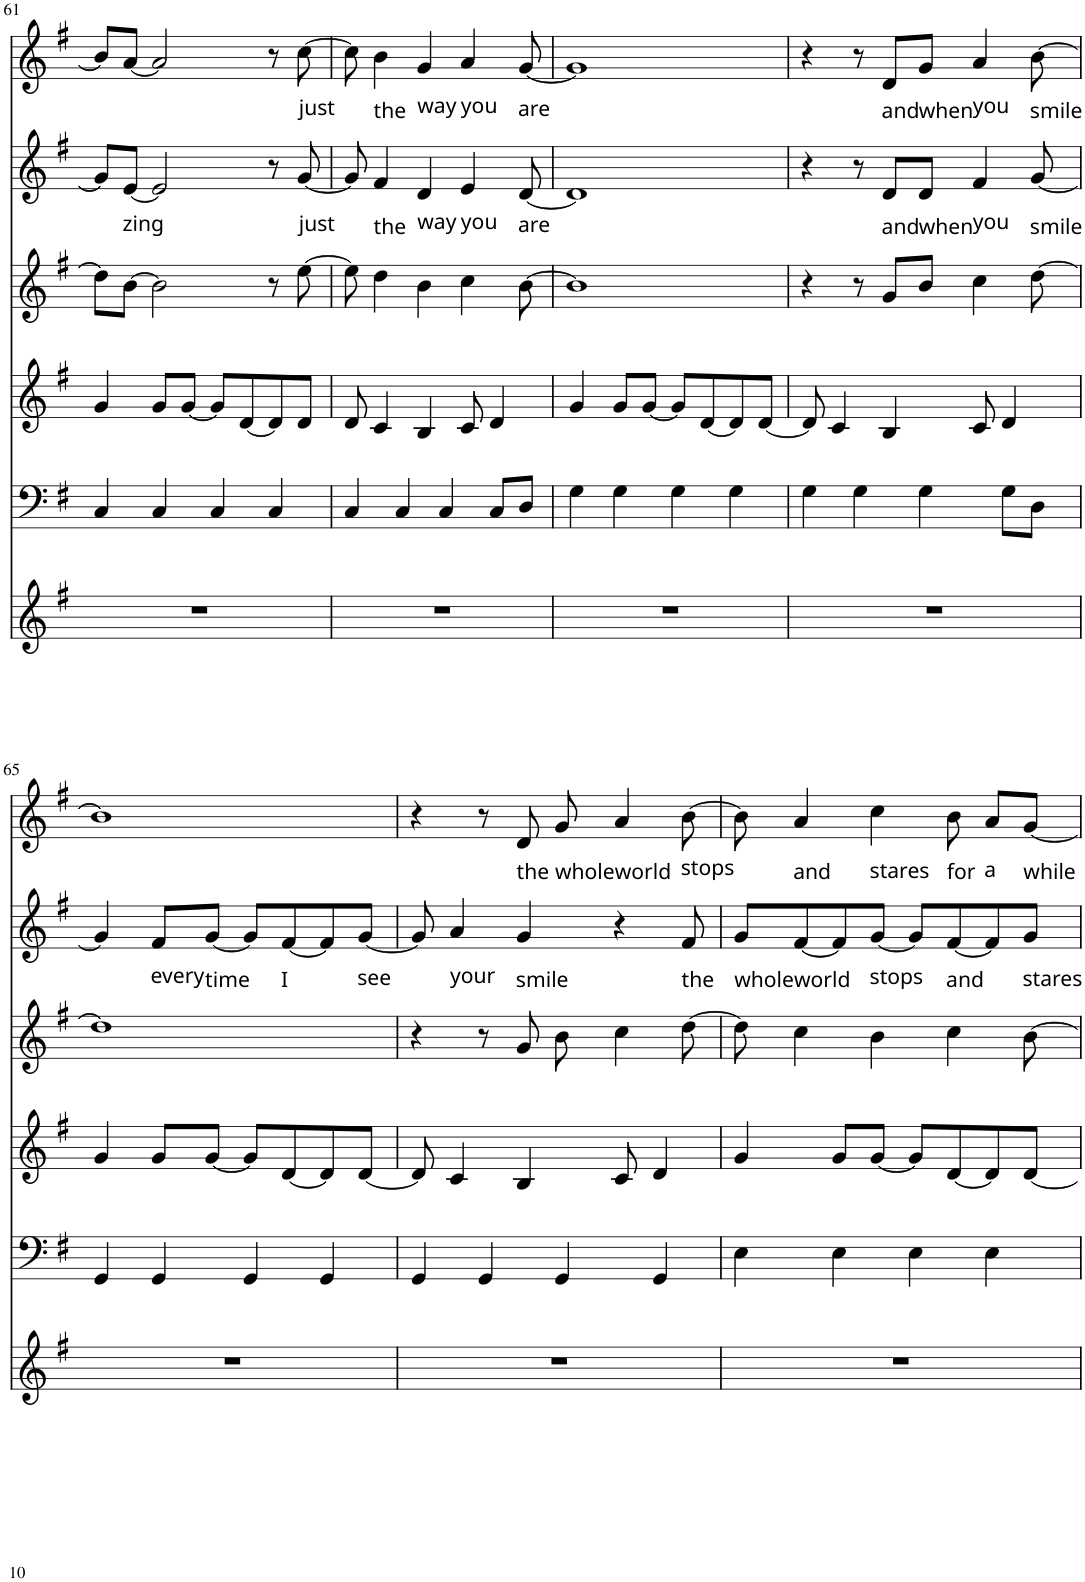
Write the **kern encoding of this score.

**kern	**kern	**kern	**kern	**kern	**text	**kern	**text
*part6	*part5	*part4	*part3	*part2	*part2	*part1	*part1
*staff6	*staff5	*staff4	*staff3	*staff2	*staff2	*staff1	*staff1
*I"Alto	*I"Alto	*I"Mezzosoprano	*I"Soprano	*I"Alto/Lead 2	*	*I"Lead	*
!!LO:PB:g=z
*clefG2	*clefF4	*clefG2	*clefG2	*clefG2	*	*clefG2	*
*k[f#]	*k[f#]	*k[f#]	*k[f#]	*k[f#]	*	*k[f#]	*
*M4/4	*M4/4	*M4/4	*M4/4	*M4/4	*	*M4/4	*
=61	=61	=61	=61	=61	=61	=61	=61
1r	4C/	4g/	8dd\L]	8g/L]	.	8b/L]	.
!	!	!	!	!	!LO:LY:b	!	!
.	.	.	[8b\J	[8e/J	zing	[8a/J	.
.	4C/	8g/L	2b\]	2e/]	.	2a/]	.
.	.	[8g/J	.	.	.	.	.
.	4C/	8g/L]	.	.	.	.	.
.	.	[8d/	.	.	.	.	.
.	4C/	8d/]	8r	8r	.	8r	.
!	!	!	!	!	!LO:LY:b	!	!LO:LY:b
.	.	8d/J	[8ee\	[8g/	just	[8cc\	just
=62	=62	=62	=62	=62	=62	=62	=62
1r	4C/	8d/	8ee\]	8g/]	.	8cc\]	.
!	!	!	!	!	!LO:LY:b	!	!LO:LY:b
.	.	4c/	4dd\	4f#/	the	4b\	the
.	4C/	.	.	.	.	.	.
!	!	!	!	!	!LO:LY:b	!	!LO:LY:b
.	.	4B/	4b\	4d/	way	4g/	way
.	4C/	.	.	.	.	.	.
!	!	!	!	!	!LO:LY:b	!	!LO:LY:b
.	.	8c/	4cc\	4e/	you	4a/	you
.	8C/L	4d/	.	.	.	.	.
!	!	!	!	!	!LO:LY:b	!	!LO:LY:b
.	8D/J	.	[8b\	[8d/	are	[8g/	are
=63	=63	=63	=63	=63	=63	=63	=63
1r	4G\	4g/	1b]	1d]	.	1g]	.
.	4G\	8g/L	.	.	.	.	.
.	.	[8g/J	.	.	.	.	.
.	4G\	8g/L]	.	.	.	.	.
.	.	[8d/	.	.	.	.	.
.	4G\	8d/]	.	.	.	.	.
.	.	[8d/J	.	.	.	.	.
=64	=64	=64	=64	=64	=64	=64	=64
1r	4G\	8d/]	4r	4r	.	4r	.
.	.	4c/	.	.	.	.	.
.	4G\	.	8r	8r	.	8r	.
!	!	!	!	!	!LO:LY:b	!	!LO:LY:b
.	.	4B/	8g/L	8d/L	and	8d/L	and
!	!	!	!	!	!LO:LY:b	!	!LO:LY:b
.	4G\	.	8b/J	8d/J	when	8g/J	when
!	!	!	!	!	!LO:LY:b	!	!LO:LY:b
.	.	8c/	4cc\	4f#/	you	4a/	you
.	8G\L	4d/	.	.	.	.	.
!	!	!	!	!	!LO:LY:b	!	!LO:LY:b
.	8D\J	.	[8dd\	[8g/	smile	[8b\	smile
!!LO:LB:g=z
=65	=65	=65	=65	=65	=65	=65	=65
1r	4GG/	4g/	1dd]	4g/]	.	1b]	.
!	!	!	!	!	!LO:LY:b	!	!
.	4GG/	8g/L	.	8f#/L	every	.	.
!	!	!	!	!	!LO:LY:b	!	!
.	.	[8g/J	.	[8g/J	time	.	.
.	4GG/	8g/L]	.	8g/L]	.	.	.
!	!	!	!	!	!LO:LY:b	!	!
.	.	[8d/	.	[8f#/	I	.	.
.	4GG/	8d/]	.	8f#/]	.	.	.
!	!	!	!	!	!LO:LY:b	!	!
.	.	[8d/J	.	[8g/J	see	.	.
=66	=66	=66	=66	=66	=66	=66	=66
1r	4GG/	8d/]	4r	8g/]	.	4r	.
!	!	!	!	!	!LO:LY:b	!	!
.	.	4c/	.	4a/	your	.	.
.	4GG/	.	8r	.	.	8r	.
!	!	!	!	!	!LO:LY:b	!	!LO:LY:b
.	.	4B/	8g/	4g/	smile	8d/	the
!	!	!	!	!	!	!	!LO:LY:b
.	4GG/	.	8b\	.	.	8g/	whole
!	!	!	!	!	!	!	!LO:LY:b
.	.	8c/	4cc\	4r	.	4a/	world
.	4GG/	4d/	.	.	.	.	.
!	!	!	!	!	!LO:LY:b	!	!LO:LY:b
.	.	.	[8dd\	8f#/	the	[8b\	stops
=67	=67	=67	=67	=67	=67	=67	=67
!	!	!	!	!	!LO:LY:b	!	!
1r	4E\	4g/	8dd\]	8g/L	whole	8b\]	.
!	!	!	!	!	!LO:LY:b	!	!LO:LY:b
.	.	.	4cc\	[8f#/	world	4a/	and
.	4E\	8g/L	.	8f#/]	.	.	.
!	!	!	!	!	!LO:LY:b	!	!LO:LY:b
.	.	[8g/J	4b\	[8g/J	stops	4cc\	stares
.	4E\	8g/L]	.	8g/L]	.	.	.
!	!	!	!	!	!LO:LY:b	!	!LO:LY:b
.	.	[8d/	4cc\	[8f#/	and	8b\	for
!	!	!	!	!	!	!	!LO:LY:b
.	4E\	8d/]	.	8f#/]	.	8a/L	a
!	!	!	!	!	!LO:LY:b	!	!LO:LY:b
.	.	[8d/J	[8b\	8g/J	stares	[8g/J	while
=	=	=	=	=	=	=	=
*-	*-	*-	*-	*-	*-	*-	*-
